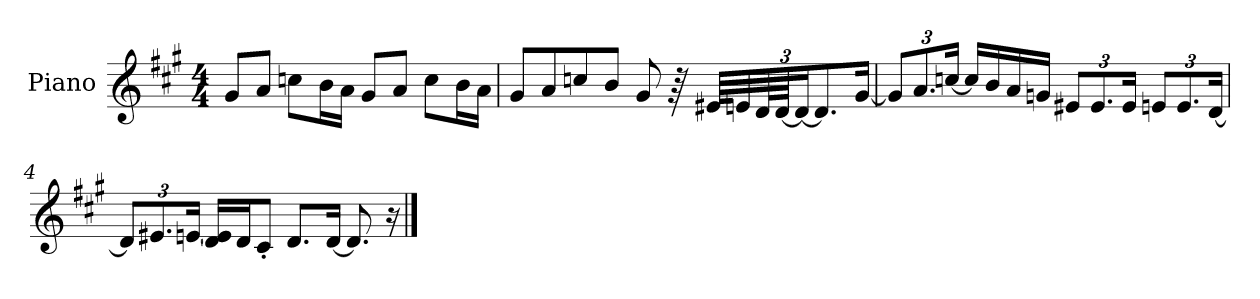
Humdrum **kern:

**kern
*part1
*staff1
*I"Piano
*I'P-no
*clefG2
*k[f#c#g#]
*M4/4
*MM90
=1
8g#/L
8a/J
8ccn\L
16b\L
16a\JJ
8g#/L
8a/J
8cc\L
16b\L
16a\JJ
=2
8g#/L
8a/
8ccn/
8b/J
8g#/
64r
64e#X/KLLL
32en/
*Xbrackettup
96d/L
[96d/JJ
24d/J_
8.d/]
[16g#/Jk
!!LO:LB:g=z
=3
12g#/L]
12.a/
[24ccn/Jk
16cc/LL]
16b/
16a/
16gn/JJ
12e#X/L
12.e#/
24e#/Jk
12en/L
12.e/
[24d/Jk
=4
12d/L]
12.e#X/
[24en/Jk
16d/ 16e/]LL
16d/J
8c#'/J
8.d/L
[16d/Jk
8.d/]
16r
==
*-
